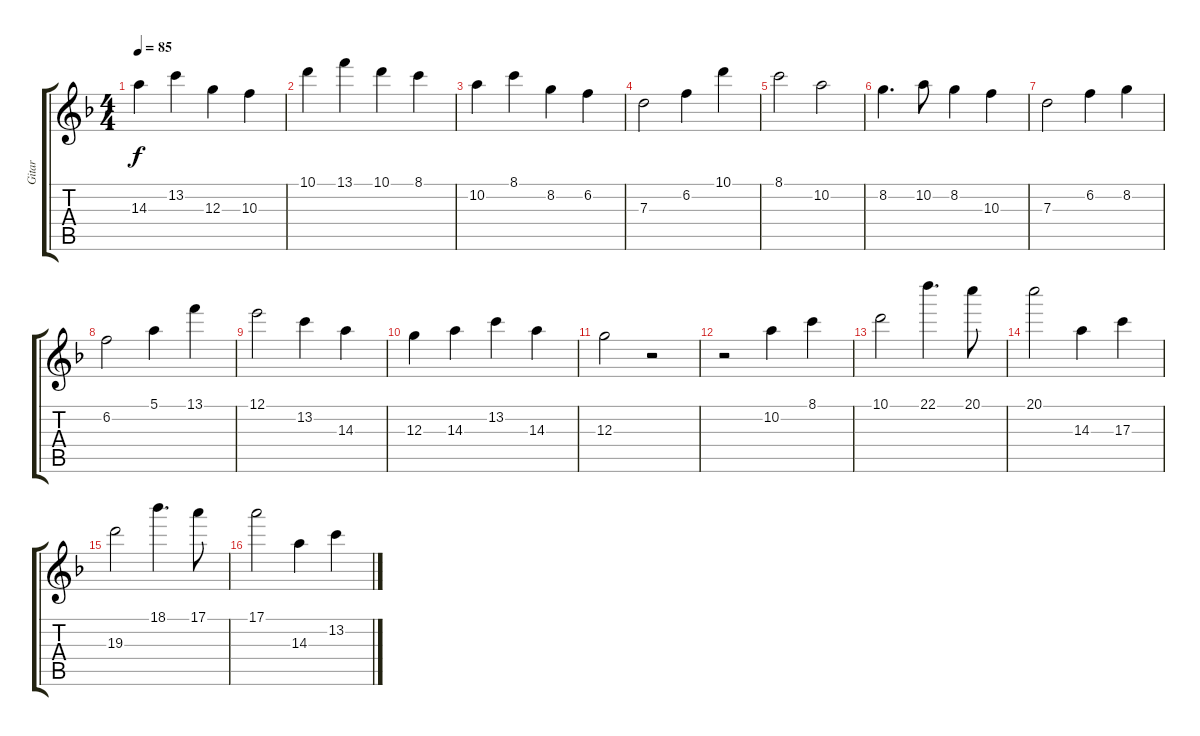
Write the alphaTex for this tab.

\track ("Gitar" "Gitar") {instrument overdrivenguitar}
\staff {score tabs}
\tuning (E4 B3 G3 D3 A2 E2) {hide}
\ts (4 4)
\tempo 85
\clef g2
\ks f
14.3.4{dy f} 13.2.4 12.3.4 10.3.4 |
10.1.4 13.1.4 10.1.4 8.1.4 |
10.2.4 8.1.4 8.2.4 6.2.4 |
7.3.2 6.2.4 10.1.4 |
8.1.2 10.2.2 |
8.2.4{d} 10.2.8 8.2.4 10.3.4 |
7.3.2 6.2.4 8.2.4 |
6.2.2 5.1.4 13.1.4 |
12.1.2 13.2.4 14.3.4 |
12.3.4 14.3.4 13.2.4 14.3.4 |
12.3.2 r.2 |
r.2 10.2.4 8.1.4 |
10.1.2 22.1.4{d} 20.1.8 |
20.1.2 14.3.4 17.3.4 |
19.3.2 18.1.4{d} 17.1.8 |
17.1.2 14.3.4 13.2.4
